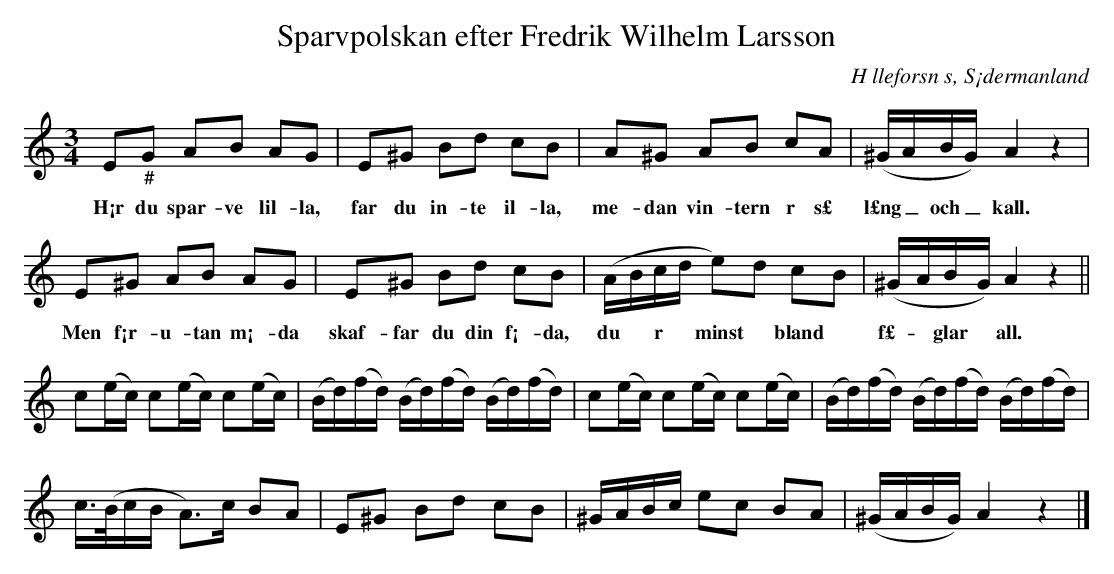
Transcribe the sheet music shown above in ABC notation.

X:1
T:Sparvpolskan efter Fredrik Wilhelm Larsson
O:H lleforsn s, S¡dermanland
M:3/4
L:1/8
K:Am
E"_#"G AB AG | E^G Bd cB | A^G AB cA | (^G/A/B/G/) A2 z2  |
w: H¡r du spar-ve lil-la, far du in-te il-la, me-dan vin-tern  r s£ l£ng_ och_ kall.
E^G AB AG | E^G Bd cB | (A/B/c/d/ e)d cB | (^G/A/B/G/) A2 z2  ||
w: Men f¡r-u-tan m¡-da skaf-far du din f¡-da, du ~  r ~ minst ~ bland ~ f£- ~ glar ~ all.
  c(e/c/) c(e/c/) c(e/c/) | (B/d/)(f/d/) (B/d/)(f/d/) (B/d/)(f/d/) |  c(e/c/) c(e/c/) c(e/c/) | (B/d/)(f/d/) (B/d/)(f/d/) (B/d/)(f/d/) |
  c/>(B/c/B/ A>)c BA | E^G Bd cB | ^G/A/B/c/ ec BA | (^G/A/B/G/) A2 z2 |]
